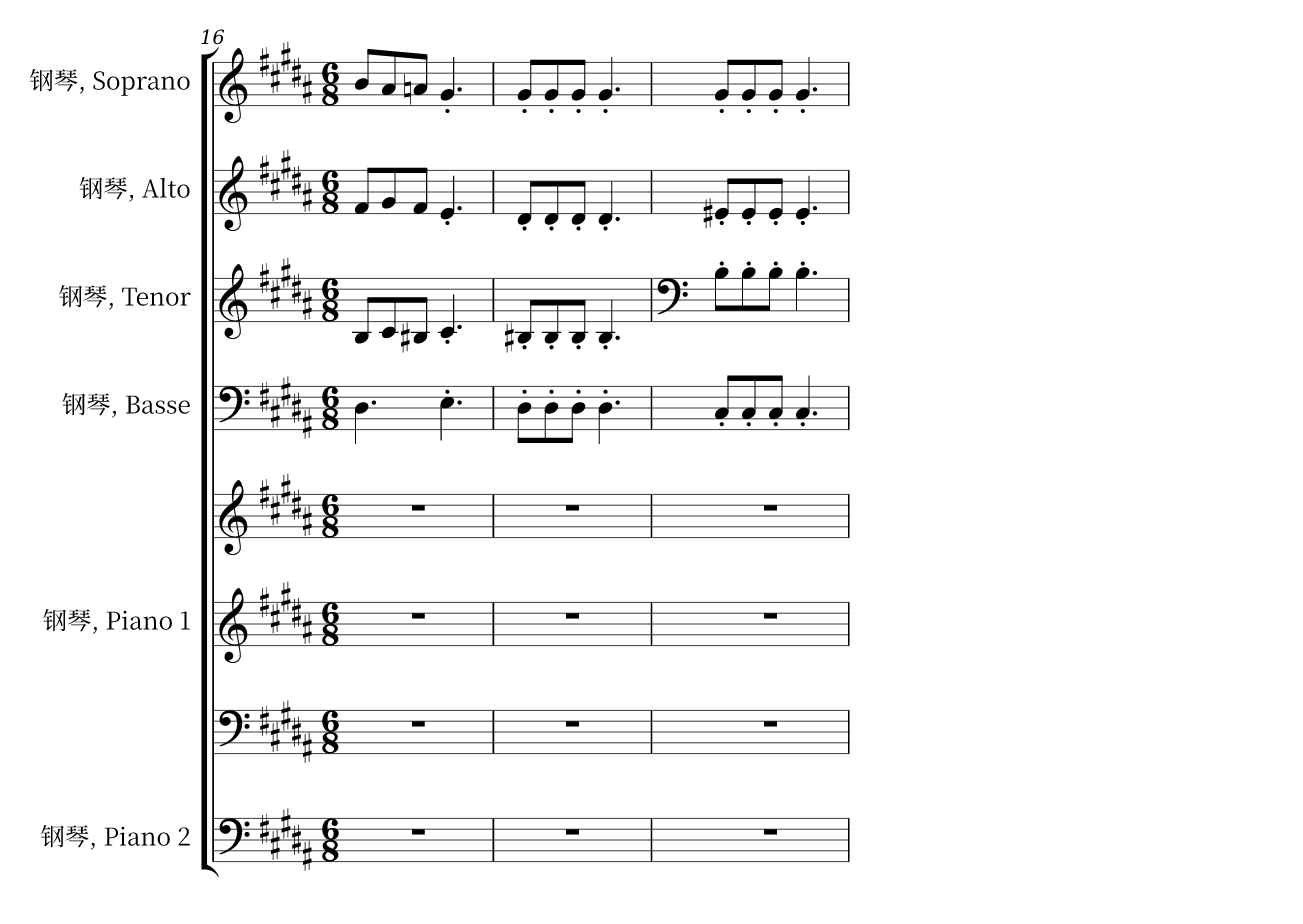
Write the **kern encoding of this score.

**kern	**kern	**kern	**kern	**kern	**kern	**kern	**kern
*part6	*part6	*part5	*part5	*part4	*part3	*part2	*part1
*staff8	*staff7	*staff6	*staff5	*staff4	*staff3	*staff2	*staff1
*I"钢琴, Piano 2	*	*I"钢琴, Piano 1	*	*I"钢琴, Basse	*I"钢琴, Tenor	*I"钢琴, Alto	*I"钢琴, Soprano
*I'Pno.	*	*I'Pno.	*	*	*	*	*
*clefF4	*clefF4	*clefG2	*clefG2	*clefF4	*clefG2	*clefG2	*clefG2
*k[f#c#g#d#a#]	*k[f#c#g#d#a#]	*k[f#c#g#d#a#]	*k[f#c#g#d#a#]	*k[f#c#g#d#a#]	*k[f#c#g#d#a#]	*k[f#c#g#d#a#]	*k[f#c#g#d#a#]
*M6/8	*M6/8	*M6/8	*M6/8	*M6/8	*M6/8	*M6/8	*M6/8
=16	=16	=16	=16	=16	=16	=16	=16
2.r	2.r	2.r	2.r	4.D#\	8B/L	8f#/L	8b/L
.	.	.	.	.	8c#/	8g#/	8a#/
.	.	.	.	.	8B#X/J	8f#/J	8an/J
.	.	.	.	4.E'\	4.c#'/	4.e'/	4.g#'/
=17	=17	=17	=17	=17	=17	=17	=17
2.r	2.r	2.r	2.r	8D#'\L	8B#X'/L	8d#'/L	8g#'/L
.	.	.	.	8D#'\	8B#'/	8d#'/	8g#'/
.	.	.	.	8D#'\J	8B#'/J	8d#'/J	8g#'/J
.	.	.	.	4.D#'\	4.B#'/	4.d#'/	4.g#'/
=18	=18	=18	=18	=18	=18	=18	=18
*	*	*	*	*	*clefF4	*	*
2.r	2.r	2.r	2.r	8C#'/L	8B'\L	8e#X'/L	8g#'/L
.	.	.	.	8C#'/	8B'\	8e#'/	8g#'/
.	.	.	.	8C#'/J	8B'\J	8e#'/J	8g#'/J
.	.	.	.	4.C#'/	4.B'\	4.e#'/	4.g#'/
=	=	=	=	=	=	=	=
*-	*-	*-	*-	*-	*-	*-	*-
